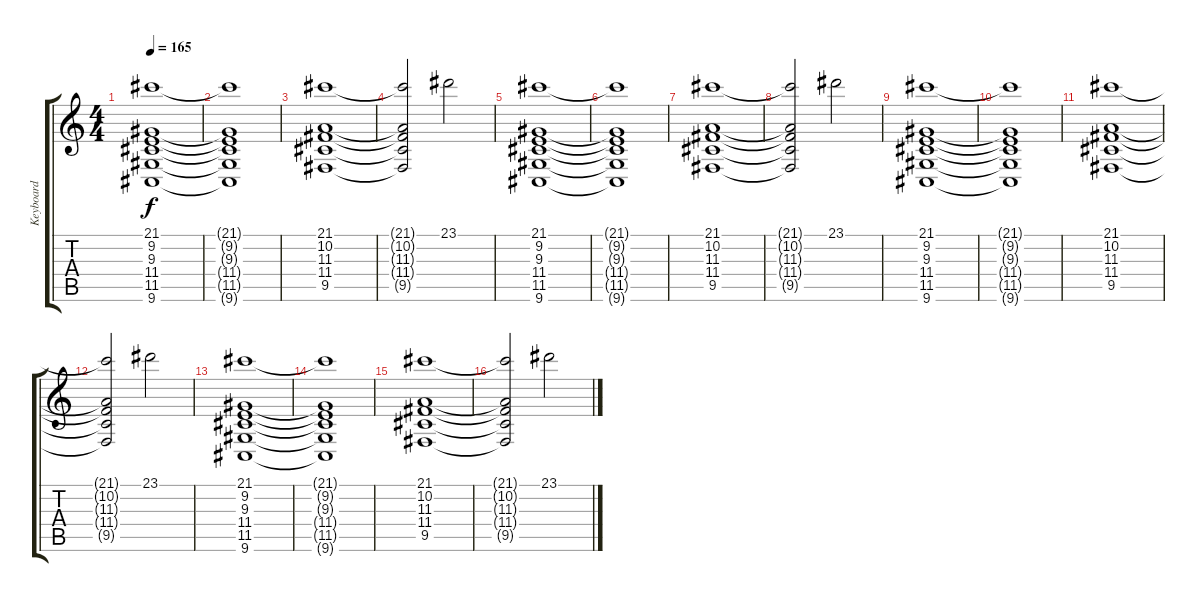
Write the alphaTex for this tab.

\track ("Keyboard" "Keyboard") {instrument stringensemble1}
\staff {score tabs}
\tuning (E4 B3 G3 D3 A2 E2) {hide}
\ts (4 4)
\tempo 165
\clef g2
\ks c
(21.1 9.2 9.3 11.4 11.5 9.6).1{dy f} |
(21.1{t} 9.2{t} 9.3{t} 11.4{t} 11.5{t} 9.6{t}).1 |
(21.1 10.2 11.3 11.4 9.5).1 |
(21.1{t} 10.2{t} 11.3{t} 11.4{t} 9.5{t}).2 23.1.2 |
(21.1 9.2 9.3 11.4 11.5 9.6).1 |
(21.1{t} 9.2{t} 9.3{t} 11.4{t} 11.5{t} 9.6{t}).1 |
(21.1 10.2 11.3 11.4 9.5).1 |
(21.1{t} 10.2{t} 11.3{t} 11.4{t} 9.5{t}).2 23.1.2 |
(21.1 9.2 9.3 11.4 11.5 9.6).1 |
(21.1{t} 9.2{t} 9.3{t} 11.4{t} 11.5{t} 9.6{t}).1 |
(21.1 10.2 11.3 11.4 9.5).1 |
(21.1{t} 10.2{t} 11.3{t} 11.4{t} 9.5{t}).2 23.1.2 |
(21.1 9.2 9.3 11.4 11.5 9.6).1 |
(21.1{t} 9.2{t} 9.3{t} 11.4{t} 11.5{t} 9.6{t}).1 |
(21.1 10.2 11.3 11.4 9.5).1 |
(21.1{t} 10.2{t} 11.3{t} 11.4{t} 9.5{t}).2 23.1.2
